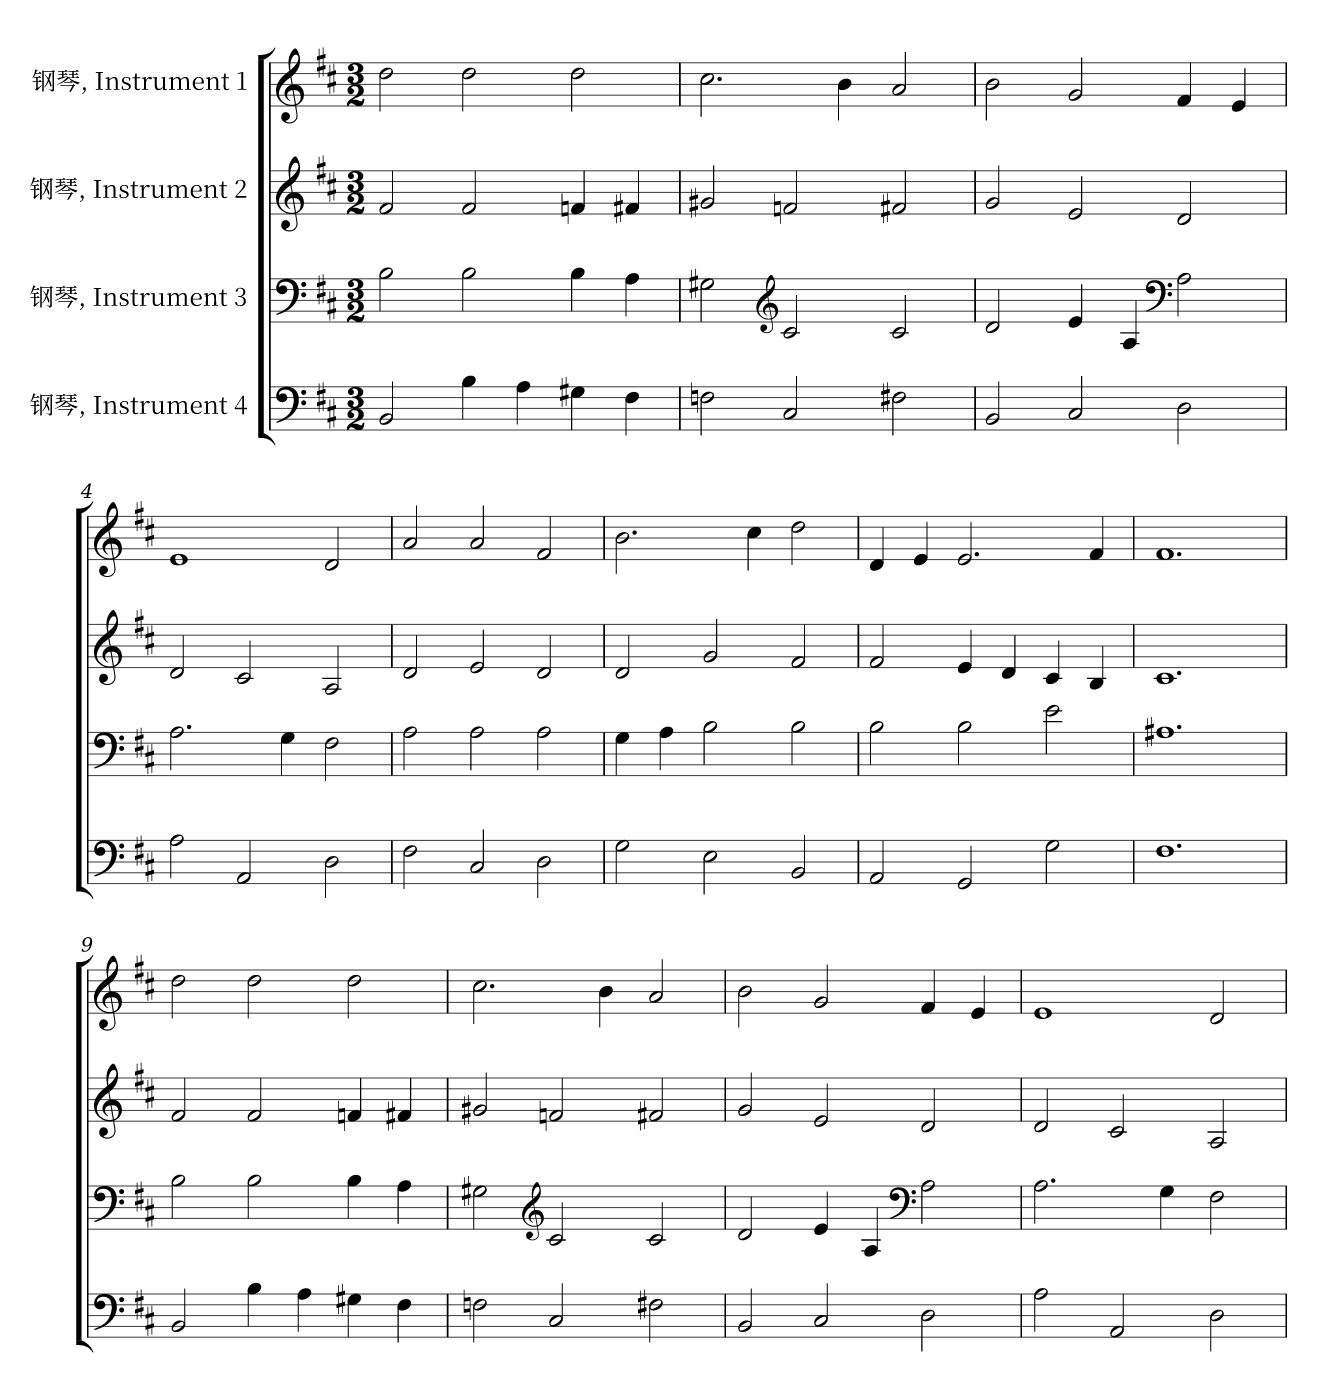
**kern	**kern	**kern	**kern
*part4	*part3	*part2	*part1
*staff4	*staff3	*staff2	*staff1
*I"钢琴, Instrument 4	*I"钢琴, Instrument 3	*I"钢琴, Instrument 2	*I"钢琴, Instrument 1
*clefF4	*clefF4	*clefG2	*clefG2
*k[f#c#]	*k[f#c#]	*k[f#c#]	*k[f#c#]
*M3/2	*M3/2	*M3/2	*M3/2
*MM160	*MM160	*MM160	*MM160
=1	=1	=1	=1
2BB/	2B\	2f#/	2dd\
4B\	2B\	2f#/	2dd\
4A\	.	.	.
4G#X\	4B\	4fn/	2dd\
4F#\	4A\	4f#X/	.
=2	=2	=2	=2
2Fn\	2G#X\	2g#X/	2.cc#\
*	*clefG2	*	*
2C#/	2c#/	2fn/	.
.	.	.	4b\
2F#X\	2c#/	2f#X/	2a/
=3	=3	=3	=3
2BB/	2d/	2g/	2b\
2C#/	4e/	2e/	2g/
.	4A/	.	.
*	*clefF4	*	*
2D\	2A\	2d/	4f#/
.	.	.	4e/
=4	=4	=4	=4
2A\	2.A\	2d/	1e
2AA/	.	2c#/	.
.	4G\	.	.
2D\	2F#\	2A/	2d/
=5	=5	=5	=5
2F#\	2A\	2d/	2a/
2C#/	2A\	2e/	2a/
2D\	2A\	2d/	2f#/
=6	=6	=6	=6
2G\	4G\	2d/	2.b\
.	4A\	.	.
2E\	2B\	2g/	.
.	.	.	4cc#\
2BB/	2B\	2f#/	2dd\
!!LO:LB:g=z
=7	=7	=7	=7
2AA/	2B\	2f#/	4d/
.	.	.	4e/
2GG/	2B\	4e/	2.e/
.	.	4d/	.
2G\	2e\	4c#/	.
.	.	4B/	4f#/
=8	=8	=8	=8
1.F#	1.A#X	1.c#	1.f#
=9	=9	=9	=9
2BB/	2B\	2f#/	2dd\
4B\	2B\	2f#/	2dd\
4A\	.	.	.
4G#X\	4B\	4fn/	2dd\
4F#\	4A\	4f#X/	.
=10	=10	=10	=10
2Fn\	2G#X\	2g#X/	2.cc#\
*	*clefG2	*	*
2C#/	2c#/	2fn/	.
.	.	.	4b\
2F#X\	2c#/	2f#X/	2a/
=11	=11	=11	=11
2BB/	2d/	2g/	2b\
2C#/	4e/	2e/	2g/
.	4A/	.	.
*	*clefF4	*	*
2D\	2A\	2d/	4f#/
.	.	.	4e/
=12	=12	=12	=12
2A\	2.A\	2d/	1e
2AA/	.	2c#/	.
.	4G\	.	.
2D\	2F#\	2A/	2d/
=	=	=	=
*-	*-	*-	*-
